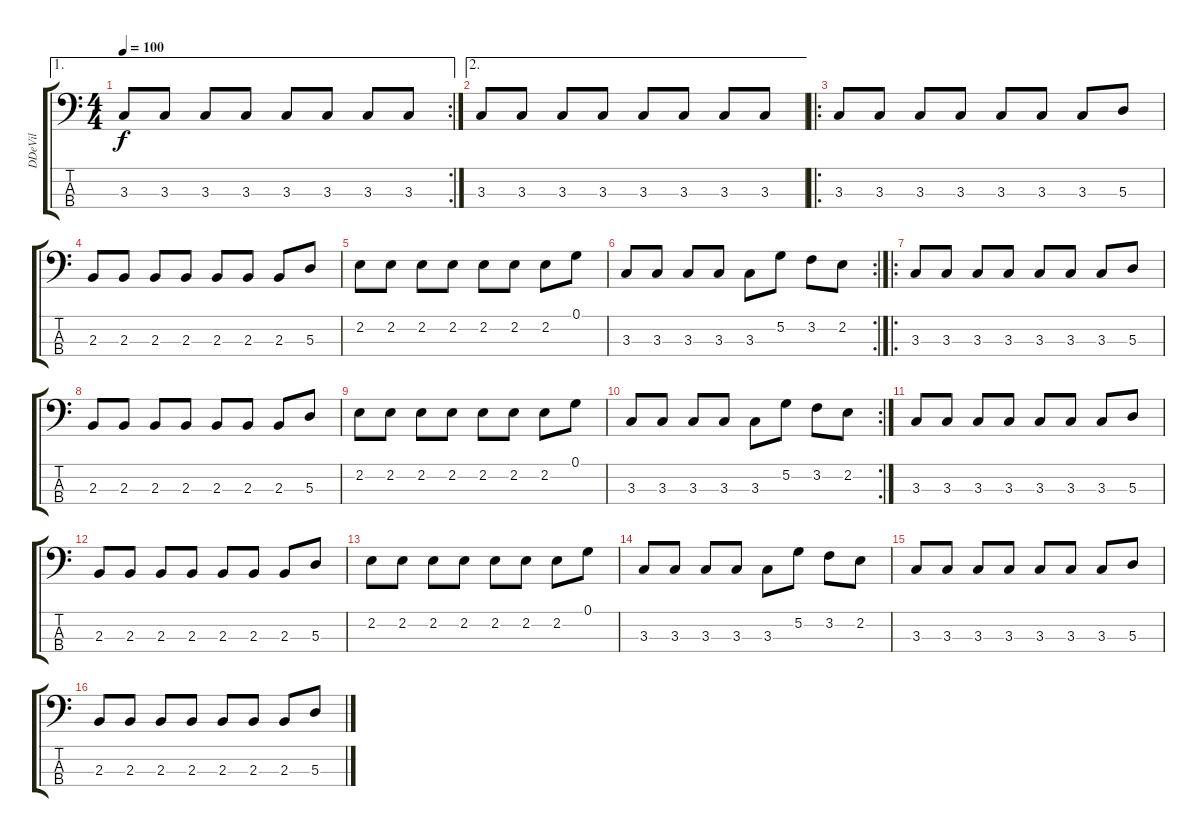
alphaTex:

\track ("DDeVil" "DDeVil") {instrument electricbassfinger}
\staff {score tabs}
\tuning (G2 D2 A1 E1) {hide}
\ae 1
\rc 2
\ts (4 4)
\tempo 100
\clef f4
\ks c
3.3.8{dy f} 3.3.8 3.3.8 3.3.8 3.3.8 3.3.8 3.3.8 3.3.8 |
\ae 2
3.3.8 3.3.8 3.3.8 3.3.8 3.3.8 3.3.8 3.3.8 3.3.8 |
\ro
3.3.8 3.3.8 3.3.8 3.3.8 3.3.8 3.3.8 3.3.8 5.3.8 |
2.3.8 2.3.8 2.3.8 2.3.8 2.3.8 2.3.8 2.3.8 5.3.8 |
2.2.8 2.2.8 2.2.8 2.2.8 2.2.8 2.2.8 2.2.8 0.1.8 |
\rc 2
3.3.8 3.3.8 3.3.8 3.3.8 3.3.8 5.2.8 3.2.8 2.2.8 |
\ro
3.3.8 3.3.8 3.3.8 3.3.8 3.3.8 3.3.8 3.3.8 5.3.8 |
2.3.8 2.3.8 2.3.8 2.3.8 2.3.8 2.3.8 2.3.8 5.3.8 |
2.2.8 2.2.8 2.2.8 2.2.8 2.2.8 2.2.8 2.2.8 0.1.8 |
\rc 2
3.3.8 3.3.8 3.3.8 3.3.8 3.3.8 5.2.8 3.2.8 2.2.8 |
3.3.8 3.3.8 3.3.8 3.3.8 3.3.8 3.3.8 3.3.8 5.3.8 |
2.3.8 2.3.8 2.3.8 2.3.8 2.3.8 2.3.8 2.3.8 5.3.8 |
2.2.8 2.2.8 2.2.8 2.2.8 2.2.8 2.2.8 2.2.8 0.1.8 |
3.3.8 3.3.8 3.3.8 3.3.8 3.3.8 5.2.8 3.2.8 2.2.8 |
3.3.8 3.3.8 3.3.8 3.3.8 3.3.8 3.3.8 3.3.8 5.3.8 |
2.3.8 2.3.8 2.3.8 2.3.8 2.3.8 2.3.8 2.3.8 5.3.8
